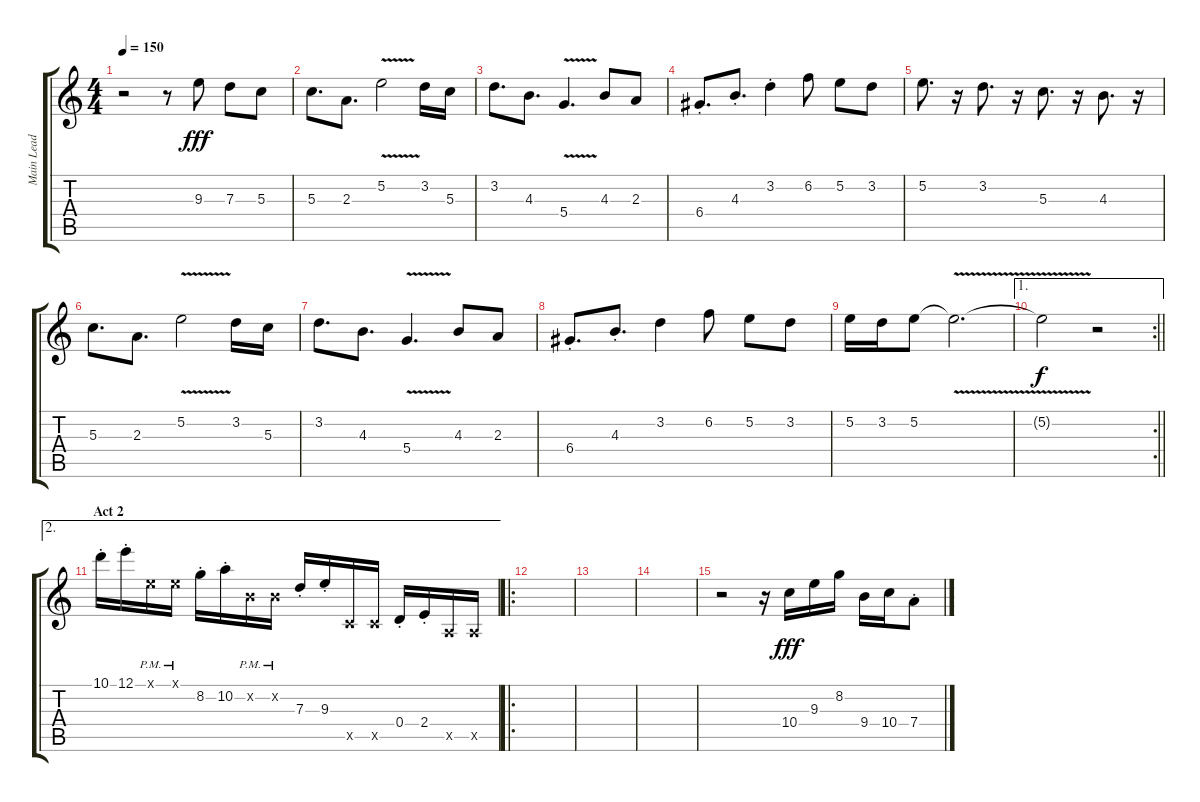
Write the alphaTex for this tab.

\track ("Main Lead" "Main Lead") {instrument lead5charang}
\staff {score tabs}
\tuning (E5 B4 G4 D4 A3 E3) {hide}
\ts (4 4)
\tempo 150
\clef g2
\ks c
r.2{dy fff} r.8 9.3.8 7.3.8 5.3.8 |
5.3.8{d} 2.3.8{d} 5.2{v}.2 3.2.16 5.3.16 |
3.2.8{d} 4.3.8{d} 5.4{v}.4{d} 4.3.8 2.3.8 |
6.4{st}.8{d} 4.3{st}.8{d} 3.2{st}.4 6.2.8 5.2.8 3.2.8 |
5.2.8{d} r.16 3.2.8{d} r.16 5.3.8{d} r.16 4.3.8{d} r.16 |
5.3.8{d} 2.3.8{d} 5.2{v}.2 3.2.16 5.3.16 |
3.2.8{d} 4.3.8{d} 5.4{v}.4{d} 4.3.8 2.3.8 |
6.4{st}.8{d} 4.3{st}.8{d} 3.2.4 6.2.8 5.2.8 3.2.8 |
5.2.16 3.2.16 5.2.8 5.2{v t}.2{d} |
\ae 1
\rc 2
\barLineRight lightlight
5.2{t}.2{dy f} r.2 |
\ae 2
\section ("" "Act 2")
10.1{st}.16 12.1{st}.16 0.1{pm x}.16 0.1{pm x}.16 8.2{st}.16 10.2{st}.16 0.2{pm x}.16 0.2{pm x}.16 7.3{st}.16 9.3{st}.16 3.5{x}.16 3.5{x}.16 0.4{st}.16 2.4{st}.16 0.5{x}.16 0.5{x}.16 |
\ro
|
|
|
r.2 r.16 10.4.16{dy fff} 9.3.16 8.2.16 9.4.16 10.4.16 7.4{st}.8
